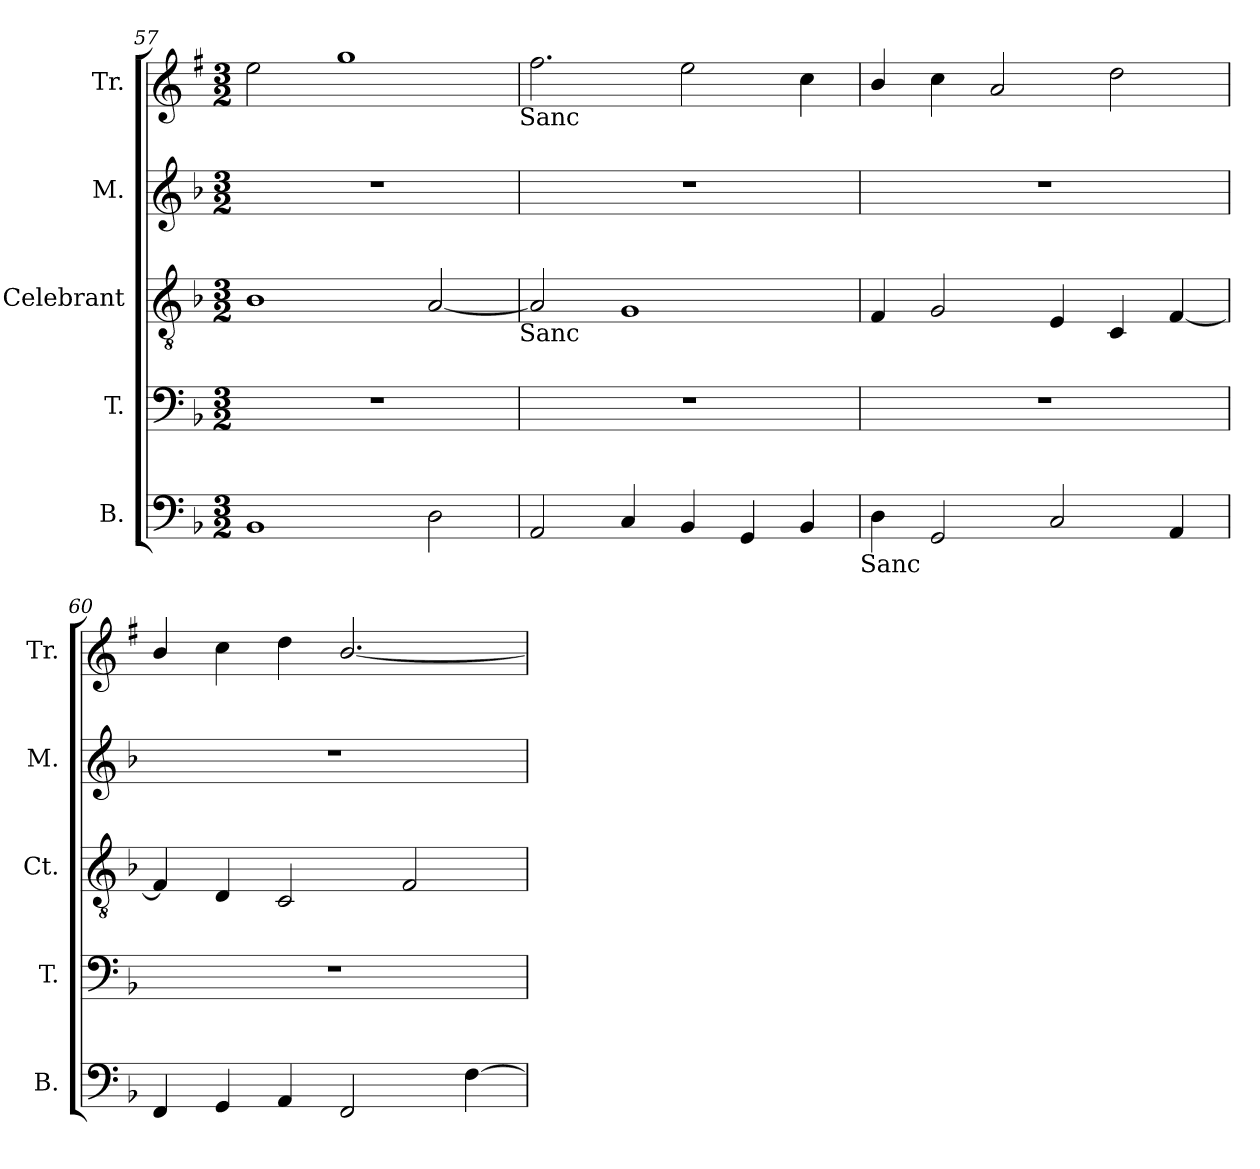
**kern	**kern	**kern	**kern	**kern
*part5	*part4	*part3	*part2	*part1
*staff5	*staff4	*staff3	*staff2	*staff1
*I"B.	*I"T.	*I"Celebrant	*I"M.	*I"Tr.
*I'B.	*I'T.	*I'Ct.	*I'M.	*I'Tr.
*clefF4	*clefF4	*clefGv2	*clefG2	*clefG2
*	*	*	*	*ITrd1c2
*k[b-]	*k[b-]	*k[b-]	*k[b-]	*k[b-]
*F:	*F:	*F:	*F:	*F:
*M3/2	*M3/2	*M3/2	*M3/2	*M3/2
=57	=57	=57	=57	=57
1BB-	1.r	1B-	1.r	2dd\
.	.	.	.	1ff
2D\	.	[<2A/	.	.
!	!	!	!	!LO:TX:b:t=Sanc
!	!	!LO:TX:b:t=Sanc	!	!
=58	=58	=58	=58	=58
2AA/	1.r	2A/]	1.r	2.ee\
4C/	.	1G	.	.
4BB-/	.	.	.	2dd\
4GG/	.	.	.	.
4BB-/	.	.	.	4b-\
!LO:TX:b:t=Sanc	!	!	!	!
=59	=59	=59	=59	=59
4D\	1.r	4F/	1.r	4a/
2GG/	.	2G/	.	4b-\
.	.	.	.	2g/
2C/	.	4E/	.	.
.	.	4C/	.	2cc\
4AA/	.	[<4F/	.	.
=60	=60	=60	=60	=60
4FF/	1.r	4F/]	1.r	4a/
4GG/	.	4D/	.	4b-\
4AA/	.	2C/	.	4cc\
2FF/	.	.	.	[<2.a/
.	.	2F/	.	.
[>4F\	.	.	.	.
=	=	=	=	=
*-	*-	*-	*-	*-
